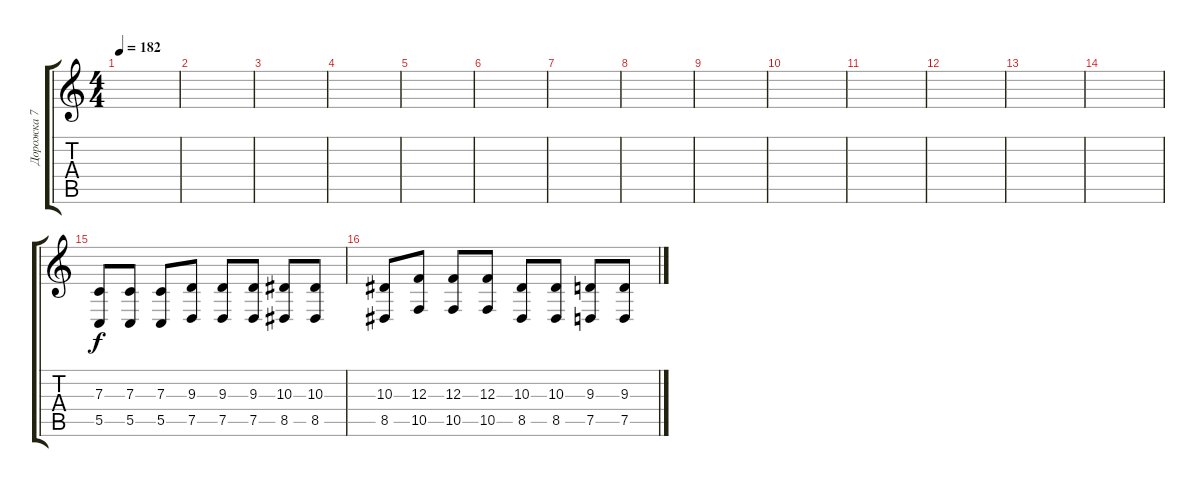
\track ("Дорожка 7" "Дорожка 7") {instrument musicbox}
\staff {score tabs}
\tuning (D4 A3 F3 C3 G2 C2) {hide}
\ts (4 4)
\tempo 182
\clef g2
\ks c
|
|
|
|
|
|
|
|
|
|
|
|
|
|
(7.3 5.5).8 (7.3 5.5).8 (7.3 5.5).8 (9.3 7.5).8 (9.3 7.5).8 (9.3 7.5).8 (10.3 8.5).8 (10.3 8.5).8 |
(10.3 8.5).8 (12.3 10.5).8 (12.3 10.5).8 (12.3 10.5).8 (10.3 8.5).8 (10.3 8.5).8 (9.3 7.5).8 (9.3 7.5).8
